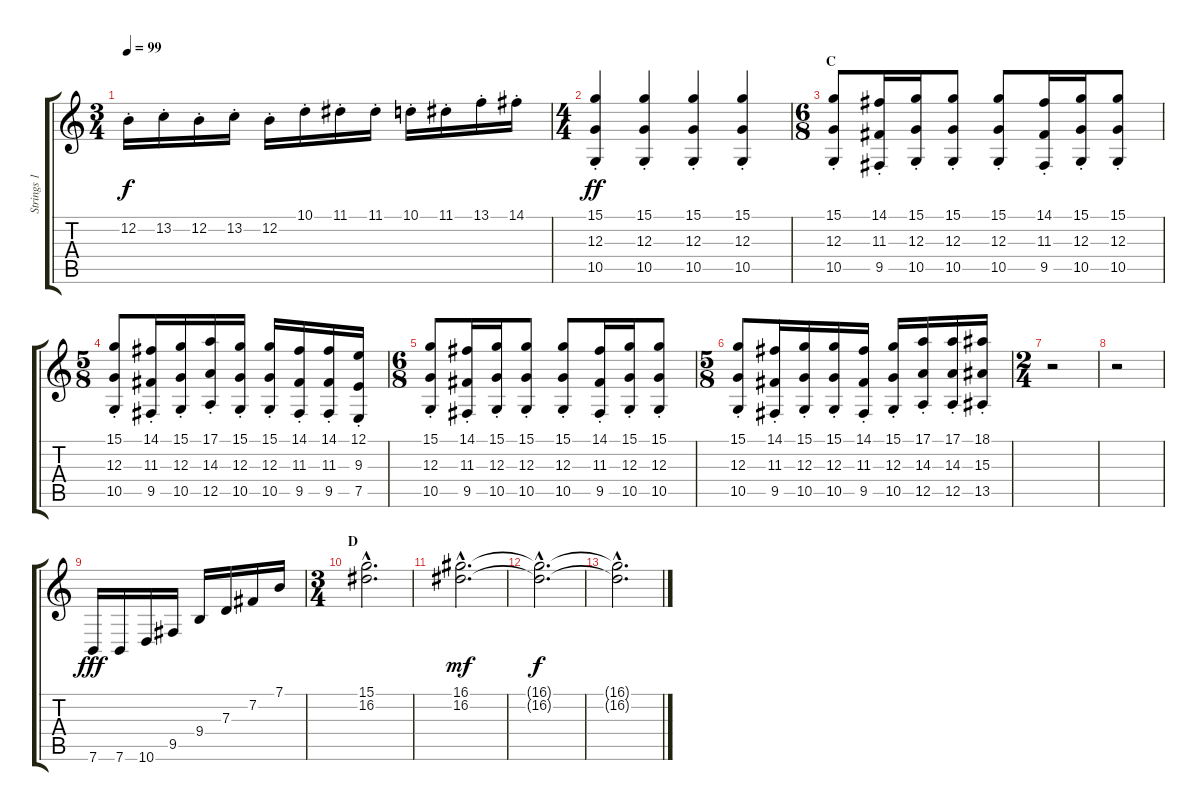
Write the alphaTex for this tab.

\track ("Strings 1" "Strings 1") {instrument stringensemble1}
\staff {score tabs}
\tuning (E4 B3 G3 D3 A2 E2) {hide}
\ts (3 4)
\tempo 99
\clef g2
\ks c
12.2{st}.16{dy f} 13.2{st}.16 12.2{st}.16 13.2{st}.16 12.2{st}.16 10.1{st}.16 11.1{st}.16 11.1{st}.16 10.1{st}.16 11.1{st}.16 13.1{st}.16 14.1{st}.16 |
\ts (4 4)
(15.1{st} 12.3{st} 10.5{st}).4{dy ff} (15.1{st} 12.3{st} 10.5{st}).4 (15.1{st} 12.3{st} 10.5{st}).4 (15.1{st} 12.3{st} 10.5{st}).4 |
\ts (6 8)
\section ("" "C")
(15.1{st} 12.3{st} 10.5{st}).8 (14.1{st} 11.3{st} 9.5{st}).16 (15.1{st} 12.3{st} 10.5{st}).16 (15.1{st} 12.3{st} 10.5{st}).8 (15.1{st} 12.3{st} 10.5{st}).8 (14.1{st} 11.3{st} 9.5{st}).16 (15.1{st} 12.3{st} 10.5{st}).16 (15.1{st} 12.3{st} 10.5{st}).8 |
\ts (5 8)
(15.1{st} 12.3{st} 10.5{st}).8 (14.1{st} 11.3{st} 9.5{st}).16 (15.1{st} 12.3{st} 10.5{st}).16 (17.1{st} 14.3{st} 12.5{st}).16 (15.1{st} 12.3{st} 10.5{st}).16 (15.1{st} 12.3{st} 10.5{st}).16 (14.1{st} 11.3{st} 9.5{st}).16 (14.1{st} 11.3{st} 9.5{st}).16 (12.1{st} 9.3{st} 7.5{st}).16 |
\ts (6 8)
(15.1{st} 12.3{st} 10.5{st}).8 (14.1{st} 11.3{st} 9.5{st}).16 (15.1{st} 12.3{st} 10.5{st}).16 (15.1{st} 12.3{st} 10.5{st}).8 (15.1{st} 12.3{st} 10.5{st}).8 (14.1{st} 11.3{st} 9.5{st}).16 (15.1{st} 12.3{st} 10.5{st}).16 (15.1{st} 12.3{st} 10.5).8 |
\ts (5 8)
(15.1{st} 12.3{st} 10.5{st}).8 (14.1{st} 11.3{st} 9.5{st}).16 (15.1{st} 12.3{st} 10.5{st}).16 (15.1{st} 12.3{st} 10.5{st}).16 (14.1{st} 11.3{st} 9.5{st}).16 (15.1{st} 12.3{st} 10.5{st}).16 (17.1{st} 14.3{st} 12.5{st}).16 (17.1{st} 14.3{st} 12.5{st}).16 (18.1{st} 15.3{st} 13.5{st}).16 |
\ts (2 4)
r.2 |
r.2 |
7.6.16{dy fff} 7.6.16 10.6.16 9.5.16 9.4.16 7.3.16 7.2.16 7.1.16 |
\ts (3 4)
\section ("" "D")
(15.1{hac} 16.2{hac}).2{d} |
(16.1{hac} 16.2{hac}).2{d dy mf} |
(16.1{hac t} 16.2{hac t}).2{d dy f} |
(16.1{hac t} 16.2{hac t}).2{d}
